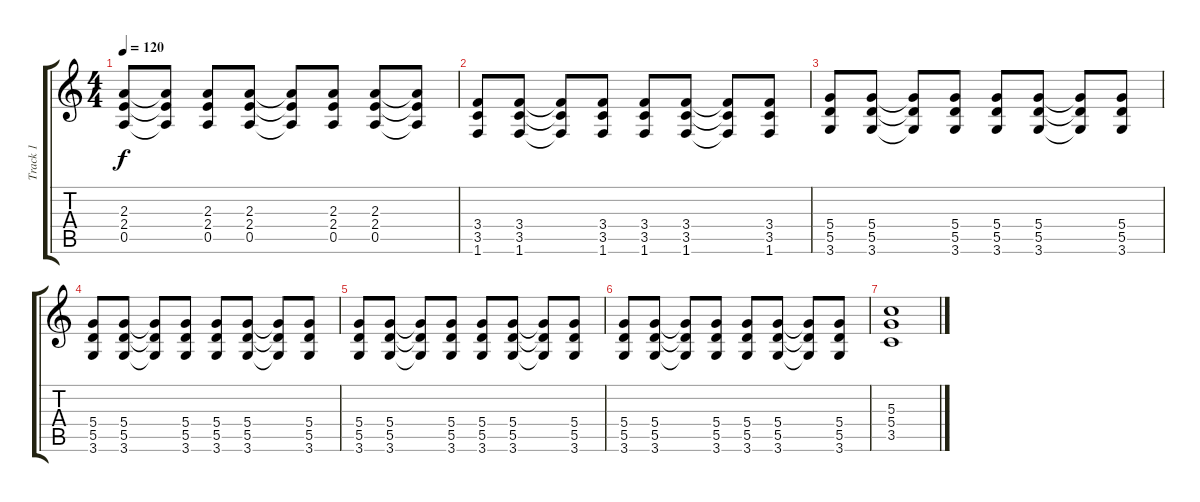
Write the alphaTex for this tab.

\track ("Track 1" "Track 1") {instrument electricguitarclean}
\staff {score tabs}
\tuning (E4 B3 G3 D3 A2 E2) {hide}
\ts (4 4)
\tempo 120
\clef g2
\ks c
(2.3 2.4 0.5).8{dy f} (2.3{t} 2.4{t} 0.5{t}).8 (2.3 2.4 0.5).8 (2.3 2.4 0.5).8 (2.3{t} 2.4{t} 0.5{t}).8 (2.3 2.4 0.5).8 (2.3 2.4 0.5).8 (2.3{t} 2.4{t} 0.5{t}).8 |
(3.4 3.5 1.6).8 (3.4 3.5 1.6).8 (3.4{t} 3.5{t} 1.6{t}).8 (3.4 3.5 1.6).8 (3.4 3.5 1.6).8 (3.4 3.5 1.6).8 (3.4{t} 3.5{t} 1.6{t}).8 (3.4 3.5 1.6).8 |
(5.4 5.5 3.6).8 (5.4 5.5 3.6).8 (5.4{t} 5.5{t} 3.6{t}).8 (5.4 5.5 3.6).8 (5.4 5.5 3.6).8 (5.4 5.5 3.6).8 (5.4{t} 5.5{t} 3.6{t}).8 (5.4 5.5 3.6).8 |
(5.4 5.5 3.6).8 (5.4 5.5 3.6).8 (5.4{t} 5.5{t} 3.6{t}).8 (5.4 5.5 3.6).8 (5.4 5.5 3.6).8 (5.4 5.5 3.6).8 (5.4{t} 5.5{t} 3.6{t}).8 (5.4 5.5 3.6).8 |
(5.4 5.5 3.6).8 (5.4 5.5 3.6).8 (5.4{t} 5.5{t} 3.6{t}).8 (5.4 5.5 3.6).8 (5.4 5.5 3.6).8 (5.4 5.5 3.6).8 (5.4{t} 5.5{t} 3.6{t}).8 (5.4 5.5 3.6).8 |
(5.4 5.5 3.6).8 (5.4 5.5 3.6).8 (5.4{t} 5.5{t} 3.6{t}).8 (5.4 5.5 3.6).8 (5.4 5.5 3.6).8 (5.4 5.5 3.6).8 (5.4{t} 5.5{t} 3.6{t}).8 (5.4 5.5 3.6).8 |
(5.3 5.4 3.5).1
